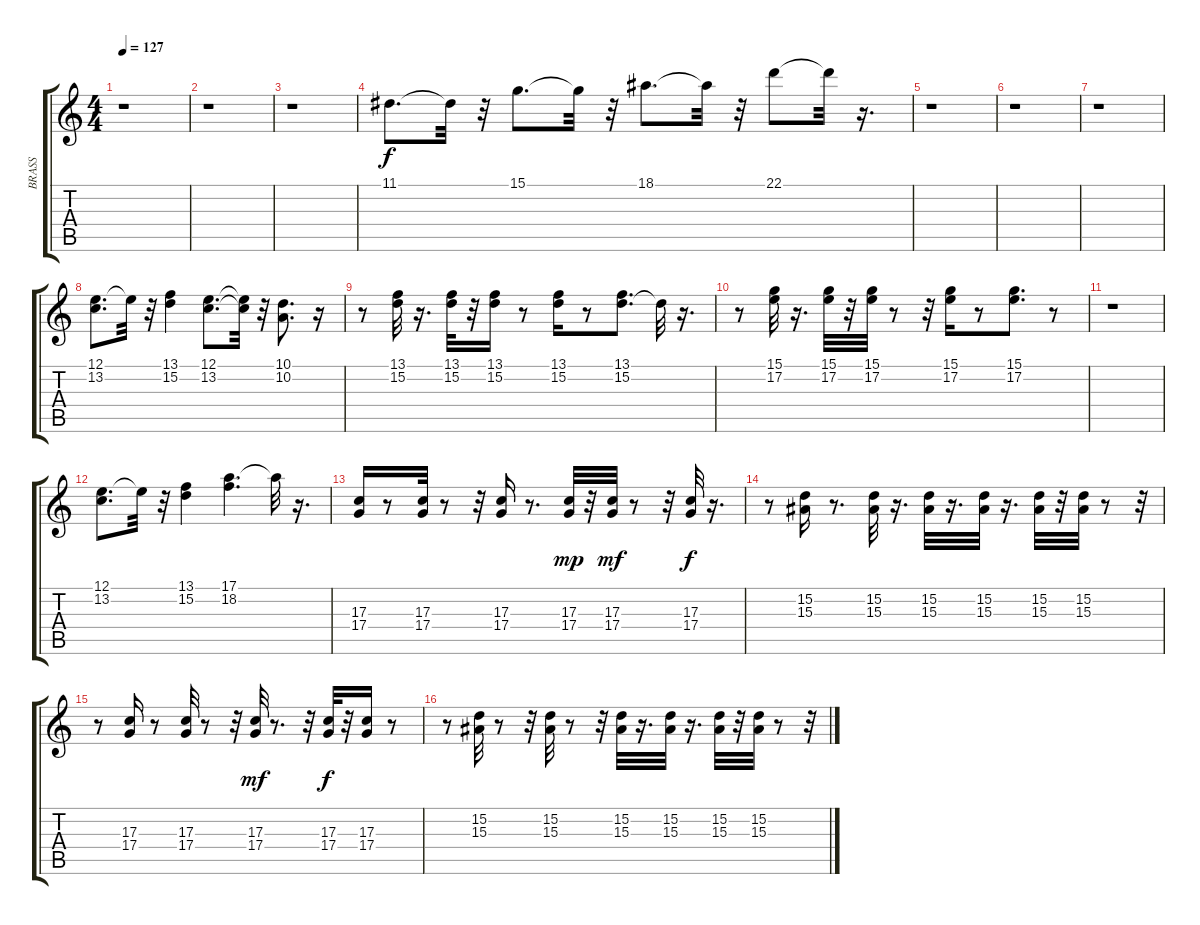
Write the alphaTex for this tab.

\track ("BRASS" "BRASS") {instrument trumpet}
\staff {score tabs}
\tuning (E4 B3 G3 D3 A2 E2) {hide}
\ts (4 4)
\tempo 127
\clef g2
\ks c
r.1{dy f} |
r.1 |
r.1 |
11.1.8{d} 11.1{t}.32 r.32 15.1.8{d} 15.1{t}.32 r.32 18.1.8{d} 18.1{t}.32 r.32 22.1.8 22.1{t}.32 r.16{d} |
r.1 |
r.1 |
r.1 |
(12.1 13.2).8{d} 12.1{t}.32 r.32 (13.1 15.2).4 (12.1 13.2).8{d} (12.1{t} 13.2{t}).32 r.32 (10.1 10.2).8{d} r.16 |
r.8 (13.1 15.2).32 r.16{d} (13.1 15.2).32 r.32 (13.1 15.2).16 r.8 (13.1 15.2).16 r.8 (13.1 15.2).8{d} 15.2{t}.32 r.16{d} |
r.8 (15.1 17.2).32 r.16{d} (15.1 17.2).32 r.32 (15.1 17.2).32 r.8 r.32 (15.1 17.2).16 r.8 (15.1 17.2).8{d} r.8 |
r.1 |
(12.1 13.2).8{d} 12.1{t}.32 r.32 (13.1 15.2).4 (17.1 18.2).4{d} 17.1{t}.32 r.16{d} |
(17.3 17.4).16 r.8 (17.3 17.4).32 r.8 r.32 (17.3 17.4).16 r.8{d} (17.3 17.4).32{dy mp} r.32 (17.3 17.4).32{dy mf} r.8 r.32 (17.3 17.4).32{dy f} r.16{d} |
r.8 (15.2 15.3).16 r.8{d} (15.2 15.3).32 r.16{d} (15.2 15.3).32 r.16{d} (15.2 15.3).32 r.16{d} (15.2 15.3).32 r.32 (15.2 15.3).32 r.8 r.32 |
r.8 (17.3 17.4).16 r.8 (17.3 17.4).32 r.8 r.32 (17.3 17.4).32{dy mf} r.8{d} r.32 (17.3 17.4).32{dy f} r.32 (17.3 17.4).16 r.8 |
r.8 (15.2 15.3).32 r.8 r.32 (15.2 15.3).32 r.8 r.32 (15.2 15.3).32 r.16{d} (15.2 15.3).32 r.16{d} (15.2 15.3).32 r.32 (15.2 15.3).32 r.8 r.32
